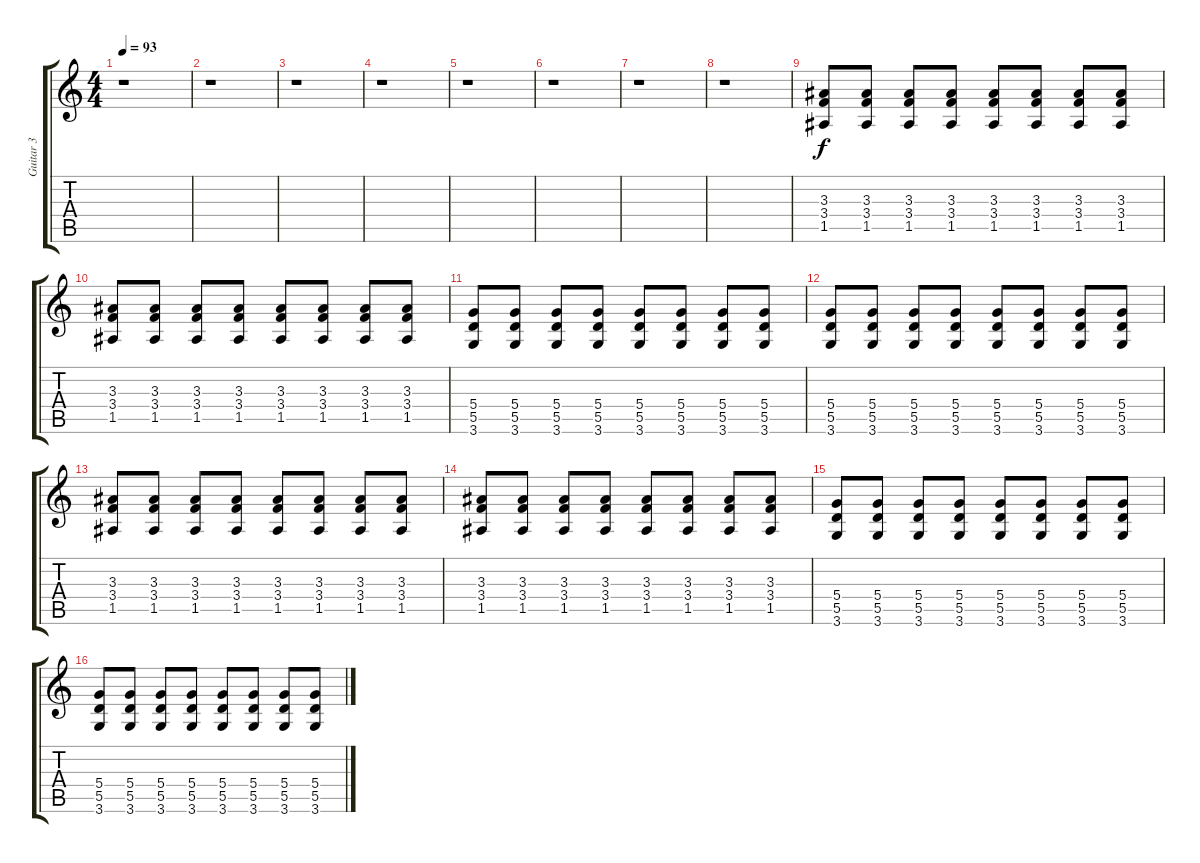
\track ("Guitar 3" "Guitar 3") {instrument distortionguitar}
\staff {score tabs}
\tuning (E4 B3 G3 D3 A2 E2) {hide}
\ts (4 4)
\tempo 93
\clef g2
\ks c
r.1{dy f} |
r.1 |
r.1 |
r.1 |
r.1 |
r.1 |
r.1 |
r.1 |
(3.3 3.4 1.5).8 (3.3 3.4 1.5).8 (3.3 3.4 1.5).8 (3.3 3.4 1.5).8 (3.3 3.4 1.5).8 (3.3 3.4 1.5).8 (3.3 3.4 1.5).8 (3.3 3.4 1.5).8 |
(3.3 3.4 1.5).8 (3.3 3.4 1.5).8 (3.3 3.4 1.5).8 (3.3 3.4 1.5).8 (3.3 3.4 1.5).8 (3.3 3.4 1.5).8 (3.3 3.4 1.5).8 (3.3 3.4 1.5).8 |
(5.4 5.5 3.6).8 (5.4 5.5 3.6).8 (5.4 5.5 3.6).8 (5.4 5.5 3.6).8 (5.4 5.5 3.6).8 (5.4 5.5 3.6).8 (5.4 5.5 3.6).8 (5.4 5.5 3.6).8 |
(5.4 5.5 3.6).8 (5.4 5.5 3.6).8 (5.4 5.5 3.6).8 (5.4 5.5 3.6).8 (5.4 5.5 3.6).8 (5.4 5.5 3.6).8 (5.4 5.5 3.6).8 (5.4 5.5 3.6).8 |
(3.3 3.4 1.5).8 (3.3 3.4 1.5).8 (3.3 3.4 1.5).8 (3.3 3.4 1.5).8 (3.3 3.4 1.5).8 (3.3 3.4 1.5).8 (3.3 3.4 1.5).8 (3.3 3.4 1.5).8 |
(3.3 3.4 1.5).8 (3.3 3.4 1.5).8 (3.3 3.4 1.5).8 (3.3 3.4 1.5).8 (3.3 3.4 1.5).8 (3.3 3.4 1.5).8 (3.3 3.4 1.5).8 (3.3 3.4 1.5).8 |
(5.4 5.5 3.6).8 (5.4 5.5 3.6).8 (5.4 5.5 3.6).8 (5.4 5.5 3.6).8 (5.4 5.5 3.6).8 (5.4 5.5 3.6).8 (5.4 5.5 3.6).8 (5.4 5.5 3.6).8 |
(5.4 5.5 3.6).8 (5.4 5.5 3.6).8 (5.4 5.5 3.6).8 (5.4 5.5 3.6).8 (5.4 5.5 3.6).8 (5.4 5.5 3.6).8 (5.4 5.5 3.6).8 (5.4 5.5 3.6).8
